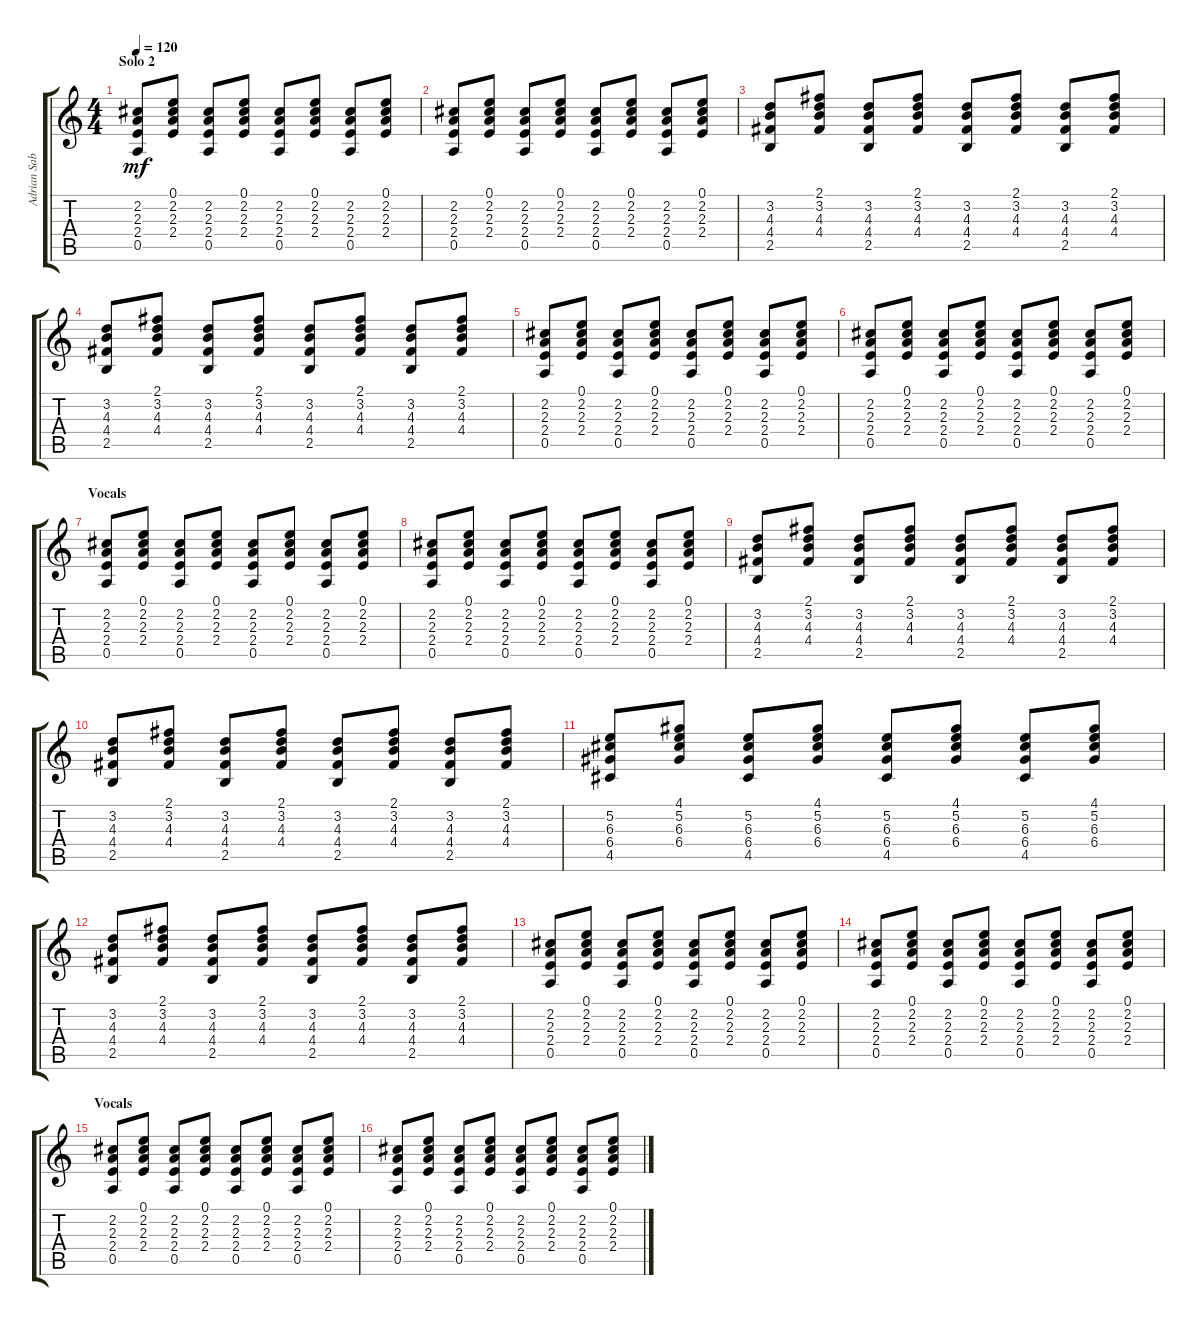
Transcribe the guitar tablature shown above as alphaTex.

\track ("Adrian Sabbath" "Adrian Sab") {instrument acousticguitarsteel}
\staff {score tabs}
\tuning (E4 B3 G3 D3 A2 E2) {hide}
\ts (4 4)
\section ("" "Solo 2")
\tempo 120
\clef g2
\ks c
(2.2 2.3 2.4 0.5).8{dy mf} (0.1 2.2 2.3 2.4).8 (2.2 2.3 2.4 0.5).8 (0.1 2.2 2.3 2.4).8 (2.2 2.3 2.4 0.5).8 (0.1 2.2 2.3 2.4).8 (2.2 2.3 2.4 0.5).8 (0.1 2.2 2.3 2.4).8 |
(2.2 2.3 2.4 0.5).8 (0.1 2.2 2.3 2.4).8 (2.2 2.3 2.4 0.5).8 (0.1 2.2 2.3 2.4).8 (2.2 2.3 2.4 0.5).8 (0.1 2.2 2.3 2.4).8 (2.2 2.3 2.4 0.5).8 (0.1 2.2 2.3 2.4).8 |
(3.2 4.3 4.4 2.5).8 (2.1 3.2 4.3 4.4).8 (3.2 4.3 4.4 2.5).8 (2.1 3.2 4.3 4.4).8 (3.2 4.3 4.4 2.5).8 (2.1 3.2 4.3 4.4).8 (3.2 4.3 4.4 2.5).8 (2.1 3.2 4.3 4.4).8 |
(3.2 4.3 4.4 2.5).8 (2.1 3.2 4.3 4.4).8 (3.2 4.3 4.4 2.5).8 (2.1 3.2 4.3 4.4).8 (3.2 4.3 4.4 2.5).8 (2.1 3.2 4.3 4.4).8 (3.2 4.3 4.4 2.5).8 (2.1 3.2 4.3 4.4).8 |
(2.2 2.3 2.4 0.5).8 (0.1 2.2 2.3 2.4).8 (2.2 2.3 2.4 0.5).8 (0.1 2.2 2.3 2.4).8 (2.2 2.3 2.4 0.5).8 (0.1 2.2 2.3 2.4).8 (2.2 2.3 2.4 0.5).8 (0.1 2.2 2.3 2.4).8 |
(2.2 2.3 2.4 0.5).8 (0.1 2.2 2.3 2.4).8 (2.2 2.3 2.4 0.5).8 (0.1 2.2 2.3 2.4).8 (2.2 2.3 2.4 0.5).8 (0.1 2.2 2.3 2.4).8 (2.2 2.3 2.4 0.5).8 (0.1 2.2 2.3 2.4).8 |
\section ("" "Vocals")
(2.2 2.3 2.4 0.5).8 (0.1 2.2 2.3 2.4).8 (2.2 2.3 2.4 0.5).8 (0.1 2.2 2.3 2.4).8 (2.2 2.3 2.4 0.5).8 (0.1 2.2 2.3 2.4).8 (2.2 2.3 2.4 0.5).8 (0.1 2.2 2.3 2.4).8 |
(2.2 2.3 2.4 0.5).8 (0.1 2.2 2.3 2.4).8 (2.2 2.3 2.4 0.5).8 (0.1 2.2 2.3 2.4).8 (2.2 2.3 2.4 0.5).8 (0.1 2.2 2.3 2.4).8 (2.2 2.3 2.4 0.5).8 (0.1 2.2 2.3 2.4).8 |
(3.2 4.3 4.4 2.5).8 (2.1 3.2 4.3 4.4).8 (3.2 4.3 4.4 2.5).8 (2.1 3.2 4.3 4.4).8 (3.2 4.3 4.4 2.5).8 (2.1 3.2 4.3 4.4).8 (3.2 4.3 4.4 2.5).8 (2.1 3.2 4.3 4.4).8 |
(3.2 4.3 4.4 2.5).8 (2.1 3.2 4.3 4.4).8 (3.2 4.3 4.4 2.5).8 (2.1 3.2 4.3 4.4).8 (3.2 4.3 4.4 2.5).8 (2.1 3.2 4.3 4.4).8 (3.2 4.3 4.4 2.5).8 (2.1 3.2 4.3 4.4).8 |
(5.2 6.3 6.4 4.5).8 (4.1 5.2 6.3 6.4).8 (5.2 6.3 6.4 4.5).8 (4.1 5.2 6.3 6.4).8 (5.2 6.3 6.4 4.5).8 (4.1 5.2 6.3 6.4).8 (5.2 6.3 6.4 4.5).8 (4.1 5.2 6.3 6.4).8 |
(3.2 4.3 4.4 2.5).8 (2.1 3.2 4.3 4.4).8 (3.2 4.3 4.4 2.5).8 (2.1 3.2 4.3 4.4).8 (3.2 4.3 4.4 2.5).8 (2.1 3.2 4.3 4.4).8 (3.2 4.3 4.4 2.5).8 (2.1 3.2 4.3 4.4).8 |
(2.2 2.3 2.4 0.5).8 (0.1 2.2 2.3 2.4).8 (2.2 2.3 2.4 0.5).8 (0.1 2.2 2.3 2.4).8 (2.2 2.3 2.4 0.5).8 (0.1 2.2 2.3 2.4).8 (2.2 2.3 2.4 0.5).8 (0.1 2.2 2.3 2.4).8 |
(2.2 2.3 2.4 0.5).8 (0.1 2.2 2.3 2.4).8 (2.2 2.3 2.4 0.5).8 (0.1 2.2 2.3 2.4).8 (2.2 2.3 2.4 0.5).8 (0.1 2.2 2.3 2.4).8 (2.2 2.3 2.4 0.5).8 (0.1 2.2 2.3 2.4).8 |
\section ("" "Vocals")
(2.2 2.3 2.4 0.5).8 (0.1 2.2 2.3 2.4).8 (2.2 2.3 2.4 0.5).8 (0.1 2.2 2.3 2.4).8 (2.2 2.3 2.4 0.5).8 (0.1 2.2 2.3 2.4).8 (2.2 2.3 2.4 0.5).8 (0.1 2.2 2.3 2.4).8 |
(2.2 2.3 2.4 0.5).8 (0.1 2.2 2.3 2.4).8 (2.2 2.3 2.4 0.5).8 (0.1 2.2 2.3 2.4).8 (2.2 2.3 2.4 0.5).8 (0.1 2.2 2.3 2.4).8 (2.2 2.3 2.4 0.5).8 (0.1 2.2 2.3 2.4).8
